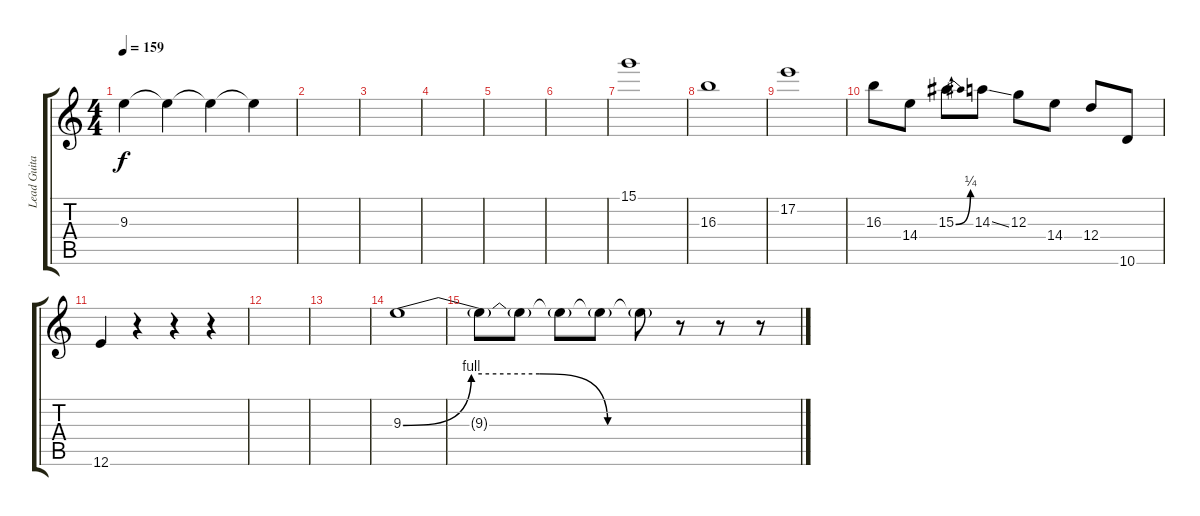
\track ("Lead Guitar" "Lead Guita") {instrument distortionguitar}
\staff {score tabs}
\tuning (E4 B3 G3 D3 A2 E2) {hide}
\ts (4 4)
\tempo 159
\clef g2
\ks c
9.3.4{dy f} 9.3{t}.4 9.3{t}.4 9.3{t}.4 |
|
|
|
|
|
15.1.1 |
16.3.1 |
17.2.1 |
16.3.8 14.4.8 15.3{be (bend 0 0 60 1)}.8 14.3{ss}.8 12.3.8 14.4.8 12.4.8 10.6.8 |
12.6.4 r.4 r.4 r.4 |
|
|
9.3{be (custom 0 0 15 4 30 4 45 0 60 0)}.1 |
9.3{t}.8 9.3{t}.8 9.3{t}.8 9.3{t}.8 9.3{t}.8 r.8 r.8 r.8
